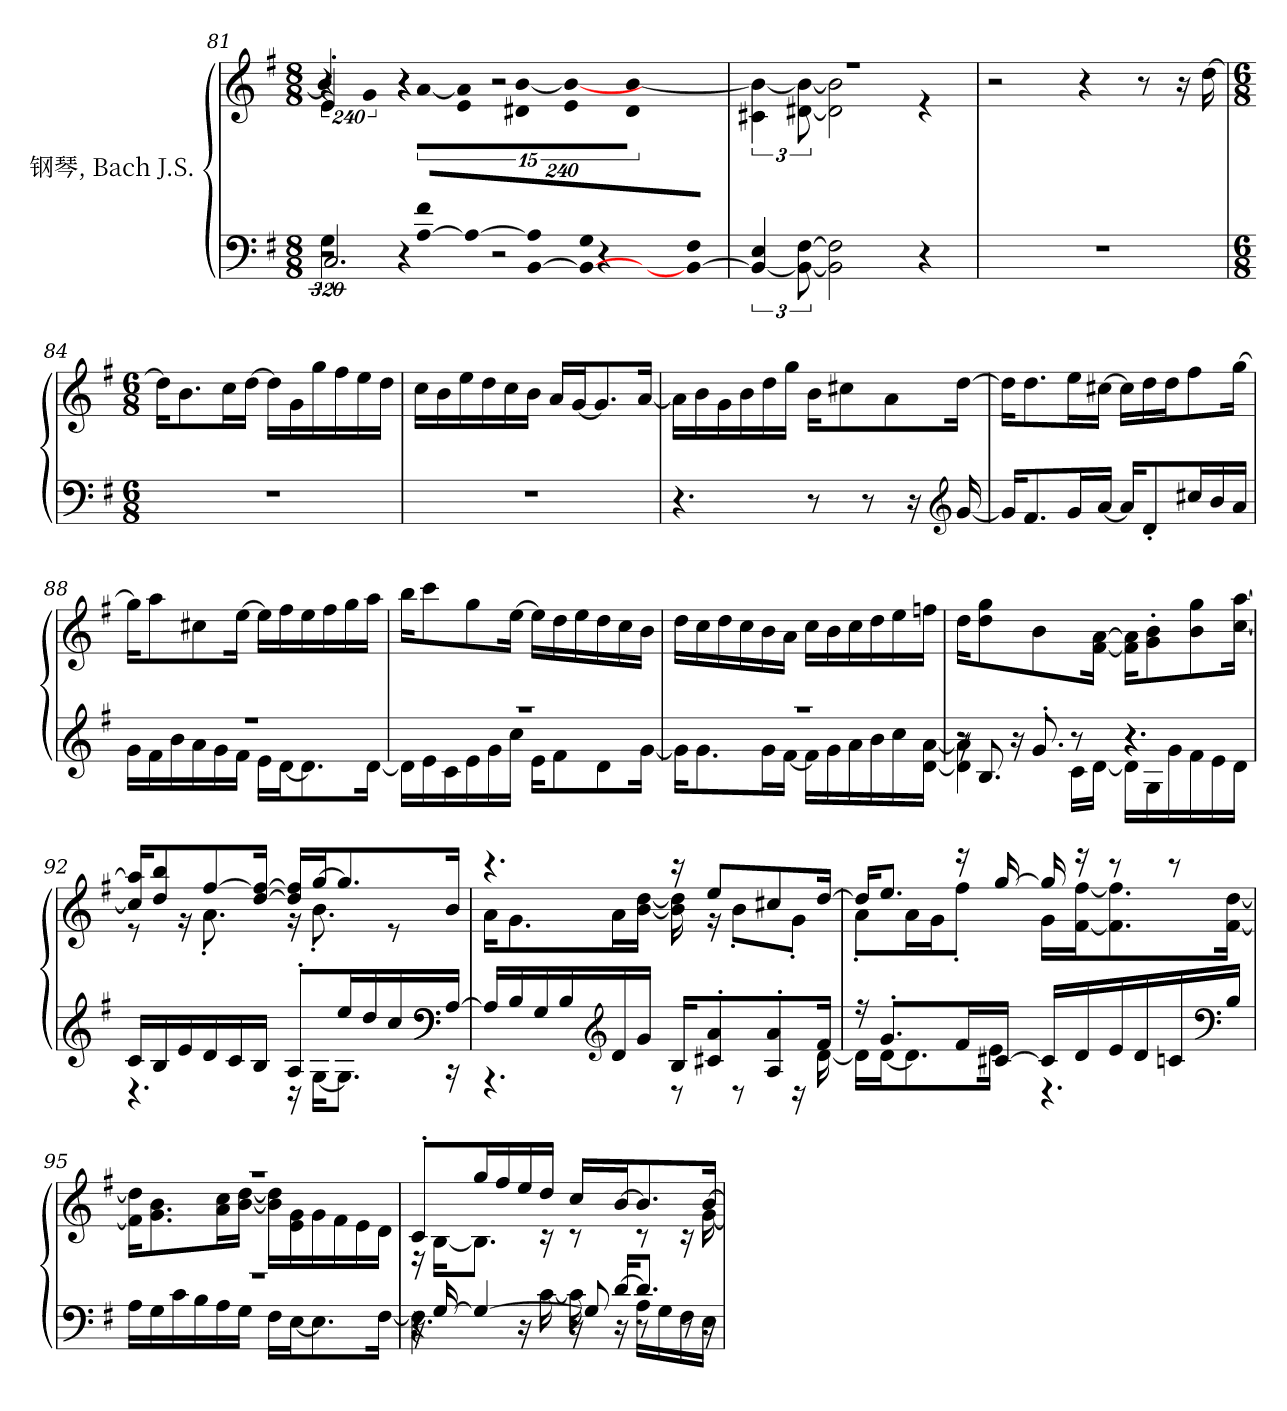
**kern	**kern
*part1	*part1
*staff2	*staff1
*I"钢琴, Bach J.S.	*
!!LO:LB:g=z
*clefF4	*clefG2
*k[f#]	*k[f#]
*M8/8	*M8/8
=81	=81
*	*^
!LO:N:vis=4	!	!LO:N:vis=8
*^	*	*^
*	*^	*	*	*
640%183r	4G\	2.C/	4e'/	960%137r	4b/]
!	!	!	!	!LO:N:vis=8	!
.	.	.	.	960%137g\	.
.	4r	.	4r	.	4r
.	.	.	.	1920ryy	.
!LO:N:vis=8	!	!	!	!LO:N:vis=8	!
[960%137A/ 960%137f#/L	.	.	.	[960%137a\L	.
!LO:N:vis=8	!	!	!	!LO:N:vis=8	!
960%137A/_	.	.	.	960%137e\ 960%137a\]	.
.	2r	.	2r	.	2r
!LO:N:vis=8	!	!	!	!LO:N:vis=8	!
[960%137BB/ 960%137A/]	.	.	.	960%137d#X\ [960%137b\	.
!LO:N:vis=8	!	!	!	!LO:N:vis=8	!
960%137BB/_ 960%137G/	.	.	.	960%137e\ 960%137b\_	.
.	.	4r	.	.	.
1920ryy	.	.	.	1920ryy	.
!LO:N:vis=8	!	!	!	!LO:N:vis=8	!
960%137BB/_ 960%137F#/J	.	.	.	960%137d#\ 960%137b\_J	.
*v	*v	*v	*	*	*
*	*	*v	*v
=82	=82	=82
6BB/_ 6E/	1r	6c#X\ 6b\_
12BB\_ [12F#\	.	[12d#X\ 12b\_
2BB\] 2F#\]	.	2d#\] 2b\]
4r	.	4r
*	*v	*v
=83	=83
*	*MM95
1r	2r
.	4r
.	8r
.	16r
.	[16dd\
=84	=84
*M6/8	*M6/8
2.r	16dd\KL]
.	8.b\
.	16cc\L
.	[16dd\JJ
.	16dd\LL]
.	16g\
.	16gg\
.	16ff#\
.	16ee\
.	16dd\JJ
!!LO:LB:g=z
=85	=85
2.r	16cc\LL
.	16b\
.	16ee\
.	16dd\
.	16cc\
.	16b\JJ
.	16a/LL
.	[16g/J
.	8.g/]
.	[16a/Jk
=86	=86
4.r	16a\LL]
.	16b\
.	16g\
.	16b\
.	16dd\
.	16gg\JJ
8r	16b\KL
.	8cc#X\
8r	.
.	8a\
16r	.
*clefG2	*
[16g/	[16dd\Jk
=87	=87
16g/KL]	16dd\KL]
8.f#/	8.dd\
16g/L	16ee\L
[16a/JJ	[16cc#X\JJ
16a/KL]	16cc#\LL]
8d'/	16dd\
.	16dd\J
16cc#X/L	8ff#\
16b/	.
16a/JJ	[16gg\Jk
!!LO:LB:g=z
=88	=88
*^	*
2.r	16g\LL	16gg\KL]
.	16f#\	8aa\
.	16b\	.
.	16a\	8cc#X\
.	16g\	.
.	16f#\JJ	[16ee\Jk
.	16e\LL	16ee\LL]
.	[16d\J	16ff#\
.	8.d\]	16ee\
.	.	16ff#\
.	.	16gg\
.	[16d\Jk	16aa\JJ
=89	=89	=89
2.r	16d\LL]	16bb\KL
.	16e\	8ccc\
.	16c\	.
.	16e\	8gg\
.	16g\	.
.	16cc\JJ	[16ee\Jk
.	16e\KL	16ee\LL]
.	8f#\	16dd\
.	.	16ee\
.	8d\	16dd\
.	.	16cc\
.	[16g\Jk	16b\JJ
=90	=90	=90
2.r	16g\KL]	16dd\LL
.	8.g\	16cc\
.	.	16dd\
.	.	16cc\
.	16g\L	16b\
.	[16f#\JJ	16a\JJ
.	16f#\LL]	16cc\LL
.	16g\	16b\
.	16a\	16cc\
.	16b\	16dd\
.	16cc\	16ee\
.	[16d\ [16a\JJ	16ffn\JJ
!!LO:PB:g=z
=91	=91	=91
*	*^	*
8r	4d\] 4a\]	16r	16dd\KL
.	.	8.B/	8dd\ 8gg\
16r	.	.	.
8.g'/	.	.	8b\
.	16c\LL	8r	.
.	[16d\JJ	.	[16f#\ [16a\Jk
4.r	16d\LL]	4.r	16f#\] 16a\]KL
.	16G\	.	8g\' 8b\'
.	16g\	.	.
.	16f#\	.	8b\ 8gg\
.	16e\	.	.
.	16d\JJ	.	[16cc\ [16aa\Jk
*	*v	*v	*
=92	=92	=92
*	*	*^
16c/LL	4.r	16cc/] 16aa/]KL	8r
16B/	.	8dd/ 8bb/	.
16e/	.	.	16r
16d/	.	[8ff#/	8.a'\
16c/	.	.	.
16B/JJ	.	[16dd/ 16ff#/_Jk	.
8A'/L	16r	16dd/] 16ff#/]LL	16r
.	[16G\KL	[16gg/J	8.b'\
16ee/L	8.G\J]	8.gg/]	.
16dd/	.	.	.
16cc/	.	.	8r
*clefF4	*	*	*
[16A/JJ	16r	16b/Jk	.
!!LO:LB:g=z	!!
=93	=93	=93	=93
16A/LL]	4.r	4.r	16a\KL
16B/	.	.	8.g\
16G/	.	.	.
16B/	.	.	.
*clefG2	*	*	*
16d/	.	.	16a\L
16g/JJ	.	.	[16b\ [16dd\JJ
16B/KL	8r	16r	16b\] 16dd\]
8c#X/' 8a/'	.	8ee/L	16r
.	8r	.	8b'\L
8A/' 8a/'	.	8cc#X/	.
.	16r	.	8g'\J
16f#/Jk	[16d\	[16dd/Jk	.
=94	=94	=94	=94
16r	16d\LL]	16dd/KL]	8a'\L
8.g'/L	[16d\J	8.ee/J	.
.	8.d\]	.	16a\L
.	.	.	16g\J
16f#/L	.	16r	8ff#'\J
[16c#X/JJ	16e\Jk	[16gg/	.
16c#/LL]	4.r	16gg/]	16g\LL
16d/	.	16r	[16f#\ [16ff#\J
16e/	.	8r	8.f#\] 8.ff#\]
16d/	.	.	.
16cn/	.	8r	.
*clefF4	*	*	*
16B/JJ	.	.	[16f#\ [16dd\Jk
!!LO:LB:g=z	!!
=95	=95	=95	=95
2.r	16A\LL	2.r	16f#\] 16dd\]KL
.	16G\	.	8.g\ 8.b\
.	16c\	.	.
.	16B\	.	.
.	16A\	.	16a\ 16cc\L
.	16G\JJ	.	[16b\ [16dd\JJ
.	16F#\LL	.	16b\] 16dd\]LL
.	[16E\J	.	16e\ 16g\
.	8.E\]	.	16g\
.	.	.	16f#\
.	.	.	16e\
.	[16F#\Jk	.	16d\JJ
=96	=96	=96	=96
*	*^	*	*
4.r	4F#\]	16r	8c'/L	16r
.	.	[16G/	.	[16B\KL
.	.	4G/_	16gg/L	8.B\J]
.	.	.	16ff#/	.
.	16r	.	16ee/	.
.	[16c\	.	16dd/JJ	16r
16r	16c\]	8G/]	16cc/LL	8r
[16d/KL	16r	.	[16b/J	.
8.d/J]	16A\LL	8r	8.b/]	8r
.	16G\	.	.	.
.	16F#\	8r	.	16r
16r	16E\JJ	.	[16b/Jk	[16g\
*v	*v	*v	*	*
*	*v	*v
=	=
*-	*-
